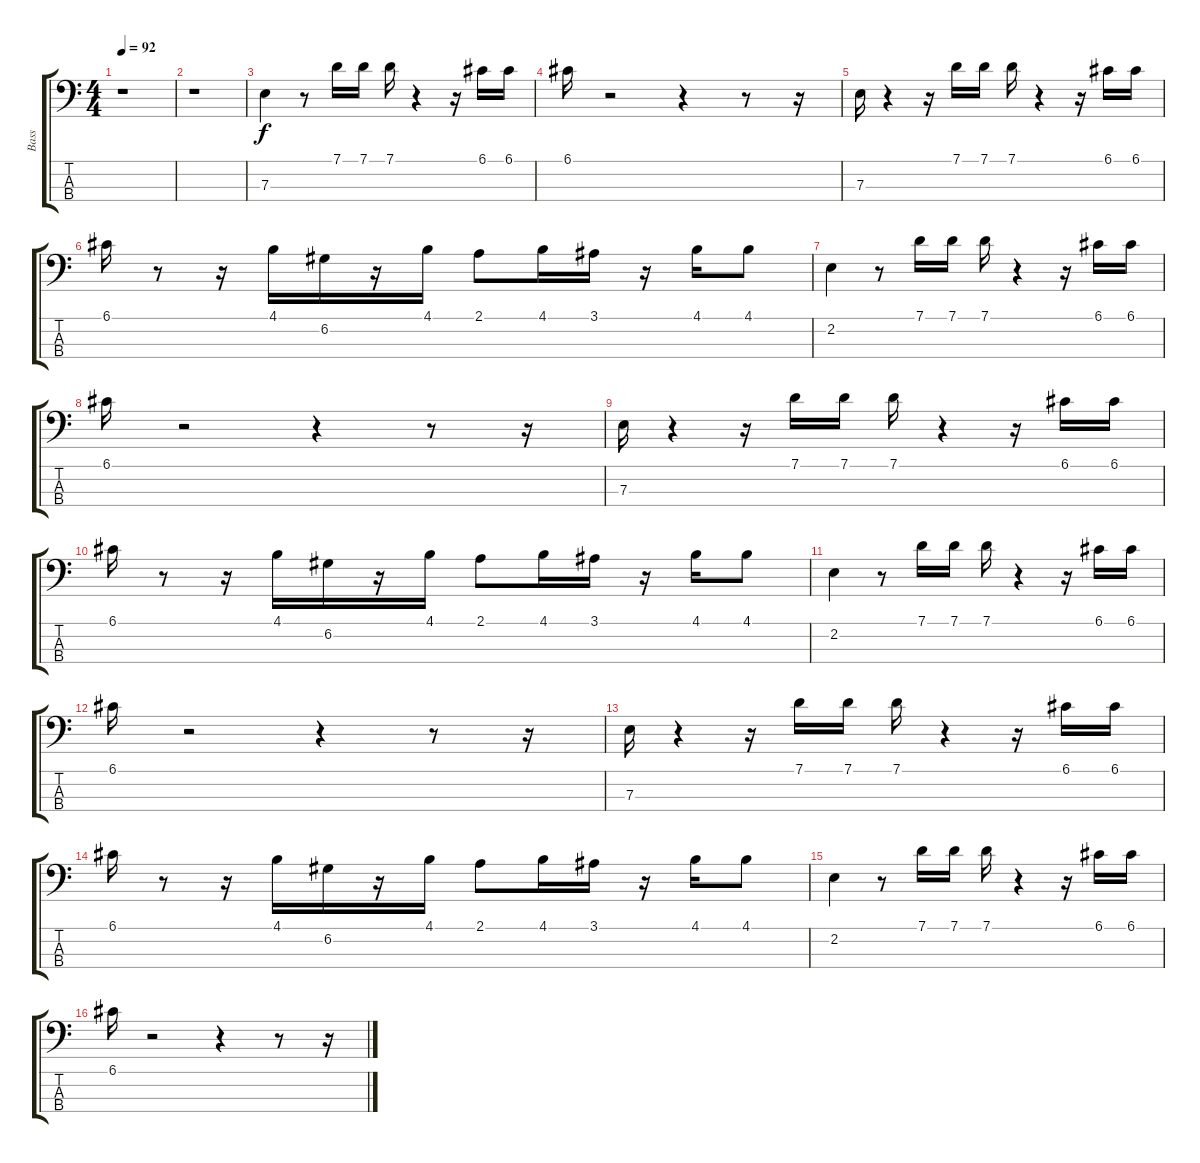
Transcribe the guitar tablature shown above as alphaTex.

\track ("Bass" "Bass") {instrument electricbassfinger}
\staff {score tabs}
\tuning (G2 D2 A1 E1) {hide}
\ts (4 4)
\tempo 92
\clef f4
\ks c
r.1{dy f instrument electricbassfinger} |
r.1 |
7.3.4 r.8 7.1.16 7.1.16 7.1.16 r.4 r.16 6.1.16 6.1.16 |
6.1.16 r.2 r.4 r.8 r.16 |
7.3.16 r.4 r.16 7.1.16 7.1.16 7.1.16 r.4 r.16 6.1.16 6.1.16 |
6.1.16 r.8 r.16 4.1.16 6.2.16 r.16 4.1.16 2.1.8 4.1.16 3.1.16 r.16 4.1.16 4.1.8 |
2.2.4 r.8 7.1.16 7.1.16 7.1.16 r.4 r.16 6.1.16 6.1.16 |
6.1.16 r.2 r.4 r.8 r.16 |
7.3.16 r.4 r.16 7.1.16 7.1.16 7.1.16 r.4 r.16 6.1.16 6.1.16 |
6.1.16 r.8 r.16 4.1.16 6.2.16 r.16 4.1.16 2.1.8 4.1.16 3.1.16 r.16 4.1.16 4.1.8 |
2.2.4 r.8 7.1.16 7.1.16 7.1.16 r.4 r.16 6.1.16 6.1.16 |
6.1.16 r.2 r.4 r.8 r.16 |
7.3.16 r.4 r.16 7.1.16 7.1.16 7.1.16 r.4 r.16 6.1.16 6.1.16 |
6.1.16 r.8 r.16 4.1.16 6.2.16 r.16 4.1.16 2.1.8 4.1.16 3.1.16 r.16 4.1.16 4.1.8 |
2.2.4 r.8 7.1.16 7.1.16 7.1.16 r.4 r.16 6.1.16 6.1.16 |
6.1.16 r.2 r.4 r.8 r.16
